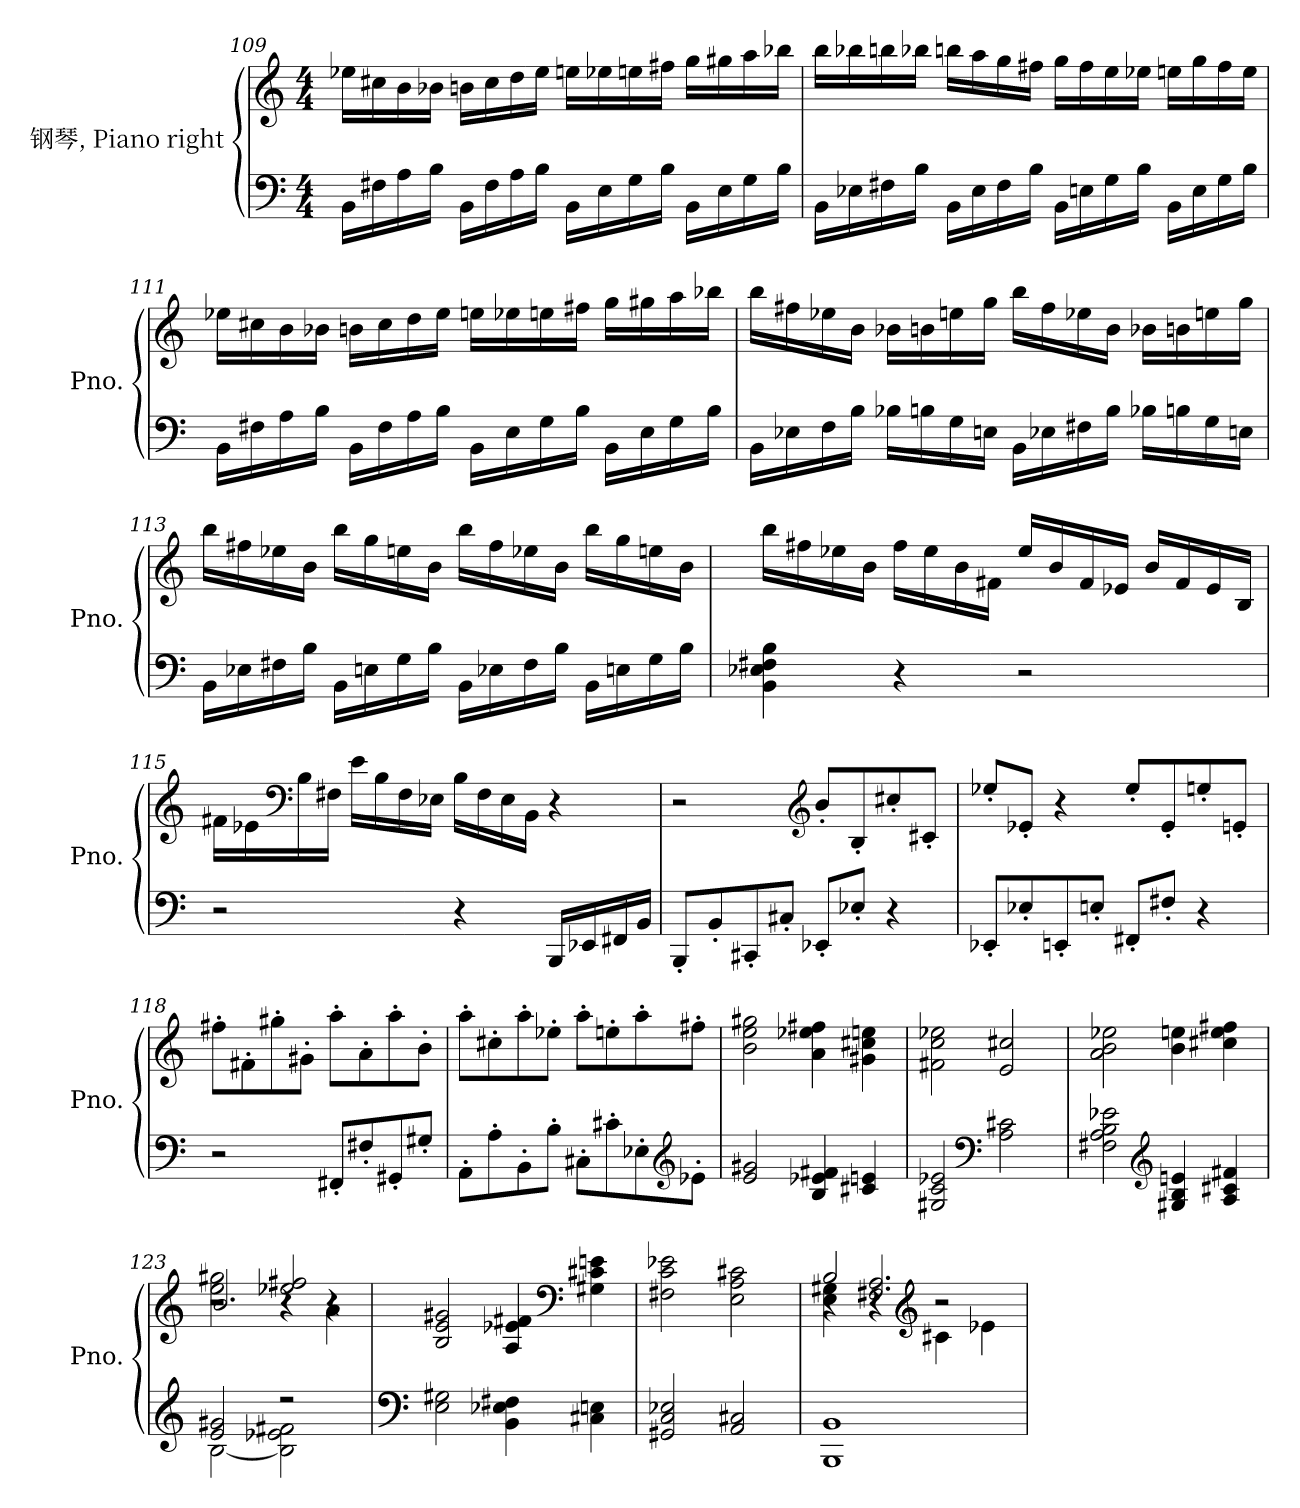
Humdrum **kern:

**kern	**kern
*part1	*part1
*staff2	*staff1
*I"钢琴, Piano right	*
*I'Pno.	*
*clefF4	*clefG2
*k[]	*k[]
*M4/4	*M4/4
=109	=109
16BB\LL	16ee-X\LL
16F#X\	16cc#X\
16A\	16b\
16B\JJ	16b-X\JJ
16BB\LL	16bn\LL
*	*MM159
16F#\	16cc#\
16A\	16dd\
16B\JJ	16ee-\JJ
16BB\LL	16een\LL
16E\	16ee-X\
16G\	16een\
16B\JJ	16ff#X\JJ
16BB\LL	16gg\LL
16E\	16gg#X\
16G\	16aa\
16B\JJ	16bb-X\JJ
!!LO:PB:g=z
=110	=110
16BB\LL	16bb\LL
*	*MM157
16E-X\	16bb-X\
*	*MM158
16F#X\	16bbn\
16B\JJ	16bb-X\JJ
16BB\LL	16bbn\LL
16E-\	16aa\
*	*MM160
16F#\	16gg\
16B\JJ	16ff#X\JJ
*	*MM160
16BB\LL	16gg\LL
16En\	16ff#\
16G\	16ee\
16B\JJ	16ee-X\JJ
16BB\LL	16een\LL
16E\	16gg\
16G\	16ff#\
16B\JJ	16ee\JJ
=111	=111
16BB\LL	16ee-X\LL
16F#X\	16cc#X\
16A\	16b\
16B\JJ	16b-X\JJ
16BB\LL	16bn\LL
16F#\	16cc#\
16A\	16dd\
16B\JJ	16ee-\JJ
16BB\LL	16een\LL
16E\	16ee-X\
16G\	16een\
16B\JJ	16ff#X\JJ
16BB\LL	16gg\LL
16E\	16gg#X\
*	*MM153
16G\	16aa\
16B\JJ	16bb-X\JJ
!!LO:LB:g=z
=112	=112
*	*MM160
16BB\LL	16bb\LL
16E-X\	16ff#X\
16F\	16ee-X\
16B\JJ	16b\JJ
16B-X\LL	16b-X\LL
16Bn\	16bn\
16G\	16een\
16En\JJ	16gg\JJ
16BB\LL	16bb\LL
16E-X\	16ff#\
16F#X\	16ee-X\
16B\JJ	16b\JJ
16B-X\LL	16b-X\LL
16Bn\	16bn\
16G\	16een\
16En\JJ	16gg\JJ
=113	=113
16BB\LL	16bb\LL
16E-X\	16ff#X\
16F#X\	16ee-X\
16B\JJ	16b\JJ
16BB\LL	16bb\LL
16En\	16gg\
16G\	16een\
16B\JJ	16b\JJ
16BB\LL	16bb\LL
16E-X\	16ff#\
16F#\	16ee-X\
16B\JJ	16b\JJ
16BB\LL	16bb\LL
16En\	16gg\
16G\	16een\
16B\JJ	16b\JJ
!!LO:LB:g=z
=114	=114
4BB\ 4E-X\ 4F#X\ 4B\	16bb\LL
.	16ff#X\
.	16ee-X\
.	16b\JJ
4r	16ff#\LL
.	16ee-\
.	16b\
.	16f#X\JJ
2r	16ee-/LL
.	16b/
.	16f#/
.	16e-X/JJ
.	16b/LL
.	16f#/
.	16e-/
.	16B/JJ
=115	=115
*	*MM160
2r	16f#X\LL
.	16e-X\
*	*clefF4
.	16B\
.	16F#X\JJ
.	16e-\LL
.	16B\
.	16F#\
*	*MM158
.	16E-X\JJ
4r	16B\LL
.	16F#\
.	16E-\
.	16BB\JJ
16BBB/LL	4r
16EE-X/	.
16FF#X/	.
16BB/JJ	.
!!LO:LB:g=z
=116	=116
*	*MM162
8BBB'/L	2r
8BB'/	.
8CC#X'/	.
8C#X'/J	.
*	*clefG2
*	*MM162
8EE-X'/L	8b'/L
*	*MM158
8E-X'/J	8B'/
4r	8cc#X'/
*	*MM150
.	8c#X'/J
=117	=117
*	*MM159
8EE-X'/L	8ee-X'/L
8E-X'/	8e-X'/J
*	*MM159
8EEn'/	4r
8En'/J	.
*	*MM158
8FF#X'/L	8ee-'/L
*	*MM155
8F#X'/J	8e-'/
4r	8een'/
.	8en'/J
=118	=118
*	*MM155
2r	8ff#X'\L
.	8f#X'\
.	8gg#X'\
.	8g#X'\J
8FF#X'/L	8aa'\L
8F#X'/	8a'\
*	*MM154
8GG#X'/	8aa'\
8G#X'/J	8b'\J
!!LO:LB:g=z
=119	=119
8AA'\L	8aa'\L
8A'\	8cc#X'\
8BB'\	8aa'\
8B'\J	8ee-X'\J
8C#X'\L	8aa'\L
*	*MM148
8c#X'\	8een'\
*	*MM142
8E-X'\	8aa'\
*clefG2	*
*	*MM126
8e-X'\J	8ff#X'\J
=120	=120
*	*MM134
2e/ 2g#X/	2b\ 2ee\ 2gg#X\
*	*MM137
4B/ 4e-X/ 4f#X/	4a\ 4ee-X\ 4ff#X\
*	*MM132
4c#X/ 4en/	4g#X\ 4cc#X\ 4een\
=121	=121
*	*MM136
2G#X/ 2c/ 2e-X/	2f#X\ 2cc\ 2ee-X\
*clefF4	*
2A\ 2c#X\	2e/ 2cc#X/
=122	=122
*	*MM134
2F#X\ 2A\ 2B\ 2e-X\	2a\ 2b\ 2ee-X\
*clefG2	*
*	*MM131
4G#X/ 4B/ 4en/	4b\ 4een\
*	*MM117
4A/ 4c#X/ 4f#X/	4cc#X\ 4ee\ 4ff#X\
!!LO:LB:g=z
=123	=123
*	*MM129
*^	*^
*	*	*	*^
2e/ 2g#X/	[2B\	2r	2ee\ 2gg#X\	2.b/
*	*	*MM123	*	*
2r	2B\] 2e-X\ 2f#X\	2ee-X/ 2ff#X/	4r	.
*	*	*MM129	*	*
.	.	.	4a\	4r
*v	*v	*	*	*
*	*v	*v	*v
=124	=124
*clefF4	*
*	*MM136
2E\ 2G#X\	2B/ 2e/ 2g#X/
*	*MM139
4BB\ 4E-X\ 4F#X\	4A/ 4e-X/ 4f#X/
*	*clefF4
*	*MM132
4C#X\ 4En\	4G#X\ 4c#X\ 4en\
=125	=125
*	*MM136
2GG#X/ 2C/ 2E-X/	2F#X\ 2c\ 2e-X\
2AA/ 2C#X/	2E\ 2A\ 2c#X\
=126	=126
*	*MM135
*	*^
*	*	*^
1BBB 1BB	2B/	4E\ 4G#X\	4r
.	.	4r	2.F#X/ 2.A/
*	*clefG2	*	*
*	*MM138	*	*
.	2r	4c#X\	.
*	*MM130	*	*
.	.	4e-X\	.
*	*v	*v	*v
=	=
*-	*-
